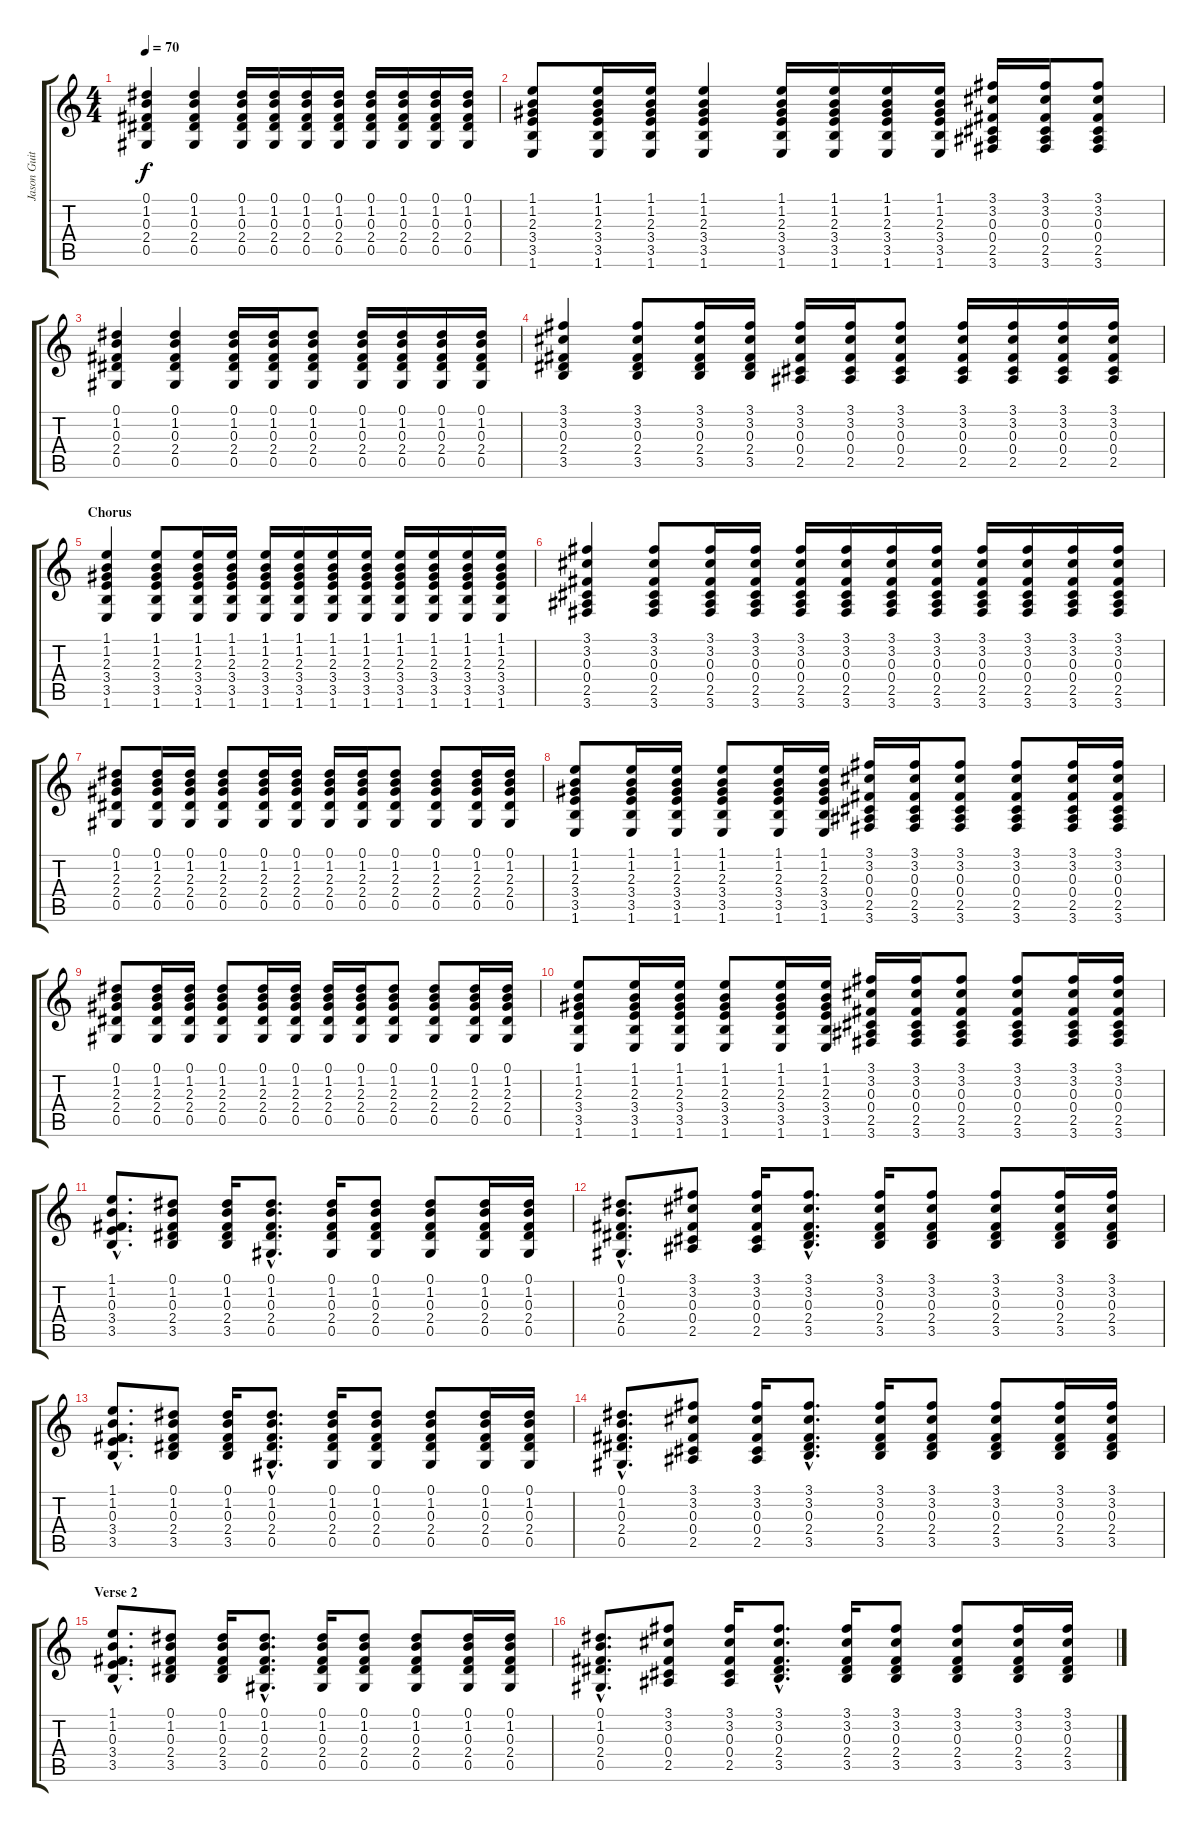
\track ("Jason Guitar" "Jason Guit") {instrument electricguitarjazz}
\staff {score tabs}
\tuning (Eb4 Bb3 Gb3 Db3 Ab2 Eb2) {hide}
\ts (4 4)
\tempo 70
\clef g2
\ks c
(0.1 1.2 0.3 2.4 0.5).4{dy f} (0.1 1.2 0.3 2.4 0.5).4 (0.1 1.2 0.3 2.4 0.5).16 (0.1 1.2 0.3 2.4 0.5).16 (0.1 1.2 0.3 2.4 0.5).16 (0.1 1.2 0.3 2.4 0.5).16 (0.1 1.2 0.3 2.4 0.5).16 (0.1 1.2 0.3 2.4 0.5).16 (0.1 1.2 0.3 2.4 0.5).16 (0.1 1.2 0.3 2.4 0.5).16 |
(1.1 1.2 2.3 3.4 3.5 1.6).8 (1.1 1.2 2.3 3.4 3.5 1.6).16 (1.1 1.2 2.3 3.4 3.5 1.6).16 (1.1 1.2 2.3 3.4 3.5 1.6).4 (1.1 1.2 2.3 3.4 3.5 1.6).16 (1.1 1.2 2.3 3.4 3.5 1.6).16 (1.1 1.2 2.3 3.4 3.5 1.6).16 (1.1 1.2 2.3 3.4 3.5 1.6).16 (3.1 3.2 0.3 0.4 2.5 3.6).16 (3.1 3.2 0.3 0.4 2.5 3.6).16 (3.1 3.2 0.3 0.4 2.5 3.6).8 |
(0.1 1.2 0.3 2.4 0.5).4 (0.1 1.2 0.3 2.4 0.5).4 (0.1 1.2 0.3 2.4 0.5).16 (0.1 1.2 0.3 2.4 0.5).16 (0.1 1.2 0.3 2.4 0.5).8 (0.1 1.2 0.3 2.4 0.5).16 (0.1 1.2 0.3 2.4 0.5).16 (0.1 1.2 0.3 2.4 0.5).16 (0.1 1.2 0.3 2.4 0.5).16 |
(3.1 3.2 0.3 2.4 3.5).4 (3.1 3.2 0.3 2.4 3.5).8 (3.1 3.2 0.3 2.4 3.5).16 (3.1 3.2 0.3 2.4 3.5).16 (3.1 3.2 0.3 0.4 2.5).16 (3.1 3.2 0.3 0.4 2.5).16 (3.1 3.2 0.3 0.4 2.5).8 (3.1 3.2 0.3 0.4 2.5).16 (3.1 3.2 0.3 0.4 2.5).16 (3.1 3.2 0.3 0.4 2.5).16 (3.1 3.2 0.3 0.4 2.5).16 |
\section ("" "Chorus")
(1.1 1.2 2.3 3.4 3.5 1.6).4 (1.1 1.2 2.3 3.4 3.5 1.6).8 (1.1 1.2 2.3 3.4 3.5 1.6).16 (1.1 1.2 2.3 3.4 3.5 1.6).16 (1.1 1.2 2.3 3.4 3.5 1.6).16 (1.1 1.2 2.3 3.4 3.5 1.6).16 (1.1 1.2 2.3 3.4 3.5 1.6).16 (1.1 1.2 2.3 3.4 3.5 1.6).16 (1.1 1.2 2.3 3.4 3.5 1.6).16 (1.1 1.2 2.3 3.4 3.5 1.6).16 (1.1 1.2 2.3 3.4 3.5 1.6).16 (1.1 1.2 2.3 3.4 3.5 1.6).16 |
(3.1 3.2 0.3 0.4 2.5 3.6).4 (3.1 3.2 0.3 0.4 2.5 3.6).8 (3.1 3.2 0.3 0.4 2.5 3.6).16 (3.1 3.2 0.3 0.4 2.5 3.6).16 (3.1 3.2 0.3 0.4 2.5 3.6).16 (3.1 3.2 0.3 0.4 2.5 3.6).16 (3.1 3.2 0.3 0.4 2.5 3.6).16 (3.1 3.2 0.3 0.4 2.5 3.6).16 (3.1 3.2 0.3 0.4 2.5 3.6).16 (3.1 3.2 0.3 0.4 2.5 3.6).16 (3.1 3.2 0.3 0.4 2.5 3.6).16 (3.1 3.2 0.3 0.4 2.5 3.6).16 |
(0.1 1.2 2.3 2.4 0.5).8 (0.1 1.2 2.3 2.4 0.5).16 (0.1 1.2 2.3 2.4 0.5).16 (0.1 1.2 2.3 2.4 0.5).8 (0.1 1.2 2.3 2.4 0.5).16 (0.1 1.2 2.3 2.4 0.5).16 (0.1 1.2 2.3 2.4 0.5).16 (0.1 1.2 2.3 2.4 0.5).16 (0.1 1.2 2.3 2.4 0.5).8 (0.1 1.2 2.3 2.4 0.5).8 (0.1 1.2 2.3 2.4 0.5).16 (0.1 1.2 2.3 2.4 0.5).16 |
(1.1 1.2 2.3 3.4 3.5 1.6).8 (1.1 1.2 2.3 3.4 3.5 1.6).16 (1.1 1.2 2.3 3.4 3.5 1.6).16 (1.1 1.2 2.3 3.4 3.5 1.6).8 (1.1 1.2 2.3 3.4 3.5 1.6).16 (1.1 1.2 2.3 3.4 3.5 1.6).16 (3.1 3.2 0.3 0.4 2.5 3.6).16 (3.1 3.2 0.3 0.4 2.5 3.6).16 (3.1 3.2 0.3 0.4 2.5 3.6).8 (3.1 3.2 0.3 0.4 2.5 3.6).8 (3.1 3.2 0.3 0.4 2.5 3.6).16 (3.1 3.2 0.3 0.4 2.5 3.6).16 |
(0.1 1.2 2.3 2.4 0.5).8 (0.1 1.2 2.3 2.4 0.5).16 (0.1 1.2 2.3 2.4 0.5).16 (0.1 1.2 2.3 2.4 0.5).8 (0.1 1.2 2.3 2.4 0.5).16 (0.1 1.2 2.3 2.4 0.5).16 (0.1 1.2 2.3 2.4 0.5).16 (0.1 1.2 2.3 2.4 0.5).16 (0.1 1.2 2.3 2.4 0.5).8 (0.1 1.2 2.3 2.4 0.5).8 (0.1 1.2 2.3 2.4 0.5).16 (0.1 1.2 2.3 2.4 0.5).16 |
(1.1 1.2 2.3 3.4 3.5 1.6).8 (1.1 1.2 2.3 3.4 3.5 1.6).16 (1.1 1.2 2.3 3.4 3.5 1.6).16 (1.1 1.2 2.3 3.4 3.5 1.6).8 (1.1 1.2 2.3 3.4 3.5 1.6).16 (1.1 1.2 2.3 3.4 3.5 1.6).16 (3.1 3.2 0.3 0.4 2.5 3.6).16 (3.1 3.2 0.3 0.4 2.5 3.6).16 (3.1 3.2 0.3 0.4 2.5 3.6).8 (3.1 3.2 0.3 0.4 2.5 3.6).8 (3.1 3.2 0.3 0.4 2.5 3.6).16 (3.1 3.2 0.3 0.4 2.5 3.6).16 |
(1.1{hac} 1.2{hac} 0.3{hac} 3.4{hac} 3.5{hac}).8{d} (0.1 1.2 0.3 2.4 3.5).8 (0.1 1.2 0.3 2.4 3.5).16 (0.1{hac} 1.2{hac} 0.3{hac} 2.4{hac} 0.5{hac}).8{d} (0.1 1.2 0.3 2.4 0.5).16 (0.1 1.2 0.3 2.4 0.5).8 (0.1 1.2 0.3 2.4 0.5).8 (0.1 1.2 0.3 2.4 0.5).16 (0.1 1.2 0.3 2.4 0.5).16 |
(0.1{hac} 1.2{hac} 0.3{hac} 2.4{hac} 0.5{hac}).8{d} (3.1 3.2 0.3 0.4 2.5).8 (3.1 3.2 0.3 0.4 2.5).16 (3.1{hac} 3.2{hac} 0.3{hac} 2.4{hac} 3.5{hac}).8{d} (3.1 3.2 0.3 2.4 3.5).16 (3.1 3.2 0.3 2.4 3.5).8 (3.1 3.2 0.3 2.4 3.5).8 (3.1 3.2 0.3 2.4 3.5).16 (3.1 3.2 0.3 2.4 3.5).16 |
(1.1{hac} 1.2{hac} 0.3{hac} 3.4{hac} 3.5{hac}).8{d} (0.1 1.2 0.3 2.4 3.5).8 (0.1 1.2 0.3 2.4 3.5).16 (0.1{hac} 1.2{hac} 0.3{hac} 2.4{hac} 0.5{hac}).8{d} (0.1 1.2 0.3 2.4 0.5).16 (0.1 1.2 0.3 2.4 0.5).8 (0.1 1.2 0.3 2.4 0.5).8 (0.1 1.2 0.3 2.4 0.5).16 (0.1 1.2 0.3 2.4 0.5).16 |
(0.1{hac} 1.2{hac} 0.3{hac} 2.4{hac} 0.5{hac}).8{d} (3.1 3.2 0.3 0.4 2.5).8 (3.1 3.2 0.3 0.4 2.5).16 (3.1{hac} 3.2{hac} 0.3{hac} 2.4{hac} 3.5{hac}).8{d} (3.1 3.2 0.3 2.4 3.5).16 (3.1 3.2 0.3 2.4 3.5).8 (3.1 3.2 0.3 2.4 3.5).8 (3.1 3.2 0.3 2.4 3.5).16 (3.1 3.2 0.3 2.4 3.5).16 |
\section ("" "Verse 2")
(1.1{hac} 1.2{hac} 0.3{hac} 3.4{hac} 3.5{hac}).8{d} (0.1 1.2 0.3 2.4 3.5).8 (0.1 1.2 0.3 2.4 3.5).16 (0.1{hac} 1.2{hac} 0.3{hac} 2.4{hac} 0.5{hac}).8{d} (0.1 1.2 0.3 2.4 0.5).16 (0.1 1.2 0.3 2.4 0.5).8 (0.1 1.2 0.3 2.4 0.5).8 (0.1 1.2 0.3 2.4 0.5).16 (0.1 1.2 0.3 2.4 0.5).16 |
(0.1{hac} 1.2{hac} 0.3{hac} 2.4{hac} 0.5{hac}).8{d} (3.1 3.2 0.3 0.4 2.5).8 (3.1 3.2 0.3 0.4 2.5).16 (3.1{hac} 3.2{hac} 0.3{hac} 2.4{hac} 3.5{hac}).8{d} (3.1 3.2 0.3 2.4 3.5).16 (3.1 3.2 0.3 2.4 3.5).8 (3.1 3.2 0.3 2.4 3.5).8 (3.1 3.2 0.3 2.4 3.5).16 (3.1 3.2 0.3 2.4 3.5).16
